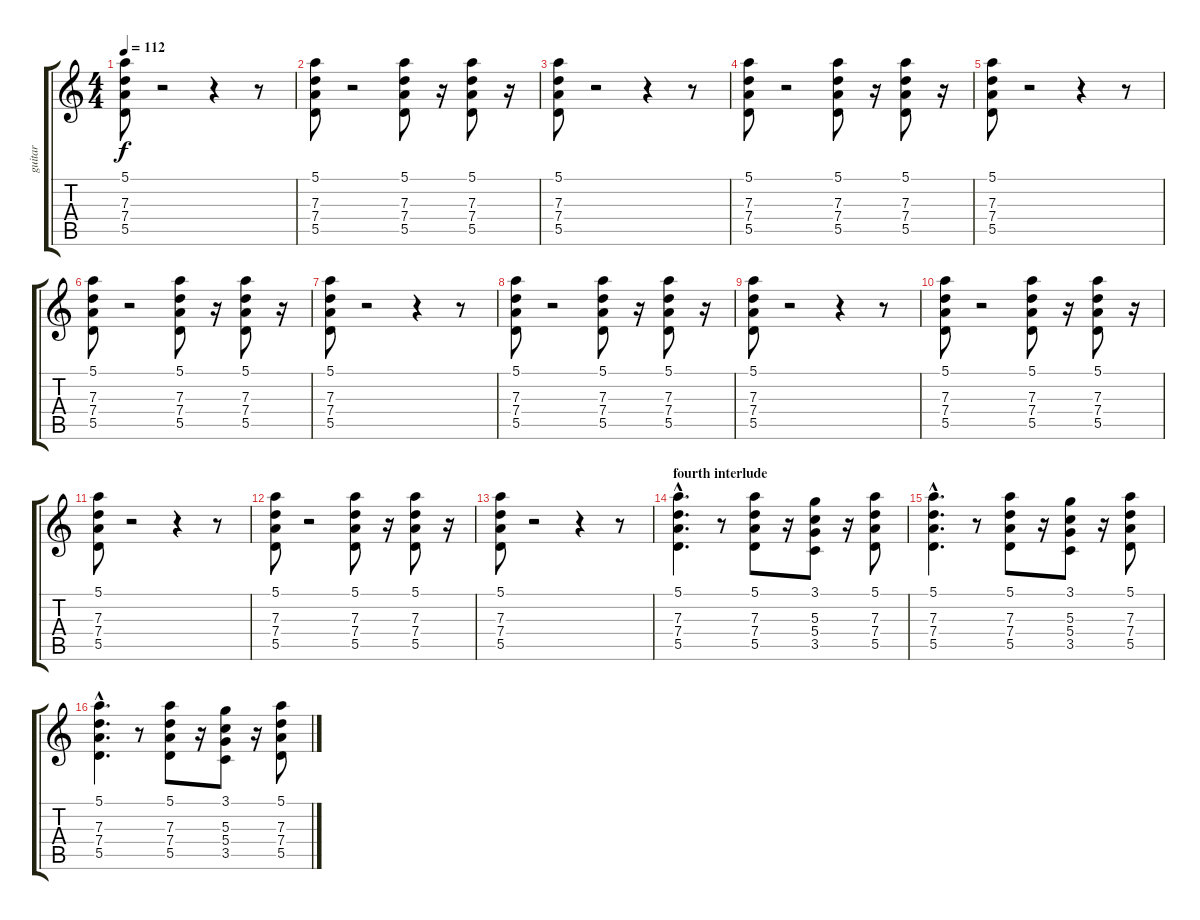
\track ("guitar" "guitar") {instrument distortionguitar}
\staff {score tabs}
\tuning (E4 B3 G3 D3 A2 E2) {hide}
\ts (4 4)
\tempo 112
\clef g2
\ks c
(5.1 7.3 7.4 5.5).8{dy f} r.2 r.4 r.8 |
(5.1 7.3 7.4 5.5).8 r.2 (5.1 7.3 7.4 5.5).8 r.16 (5.1 7.3 7.4 5.5).8 r.16 |
(5.1 7.3 7.4 5.5).8 r.2 r.4 r.8 |
(5.1 7.3 7.4 5.5).8 r.2 (5.1 7.3 7.4 5.5).8 r.16 (5.1 7.3 7.4 5.5).8 r.16 |
(5.1 7.3 7.4 5.5).8 r.2 r.4 r.8 |
(5.1 7.3 7.4 5.5).8 r.2 (5.1 7.3 7.4 5.5).8 r.16 (5.1 7.3 7.4 5.5).8 r.16 |
(5.1 7.3 7.4 5.5).8 r.2 r.4 r.8 |
(5.1 7.3 7.4 5.5).8 r.2 (5.1 7.3 7.4 5.5).8 r.16 (5.1 7.3 7.4 5.5).8 r.16 |
(5.1 7.3 7.4 5.5).8 r.2 r.4 r.8 |
(5.1 7.3 7.4 5.5).8 r.2 (5.1 7.3 7.4 5.5).8 r.16 (5.1 7.3 7.4 5.5).8 r.16 |
(5.1 7.3 7.4 5.5).8 r.2 r.4 r.8 |
(5.1 7.3 7.4 5.5).8 r.2 (5.1 7.3 7.4 5.5).8 r.16 (5.1 7.3 7.4 5.5).8 r.16 |
(5.1 7.3 7.4 5.5).8 r.2 r.4 r.8 |
\section ("" "fourth interlude")
(5.1{hac} 7.3{hac} 7.4{hac} 5.5{hac}).4{d} r.8 (5.1 7.3 7.4 5.5).8 r.16 (3.1 5.3 5.4 3.5).8 r.16 (5.1 7.3 7.4 5.5).8 |
(5.1{hac} 7.3{hac} 7.4{hac} 5.5{hac}).4{d} r.8 (5.1 7.3 7.4 5.5).8 r.16 (3.1 5.3 5.4 3.5).8 r.16 (5.1 7.3 7.4 5.5).8 |
(5.1{hac} 7.3{hac} 7.4{hac} 5.5{hac}).4{d} r.8 (5.1 7.3 7.4 5.5).8 r.16 (3.1 5.3 5.4 3.5).8 r.16 (5.1 7.3 7.4 5.5).8
